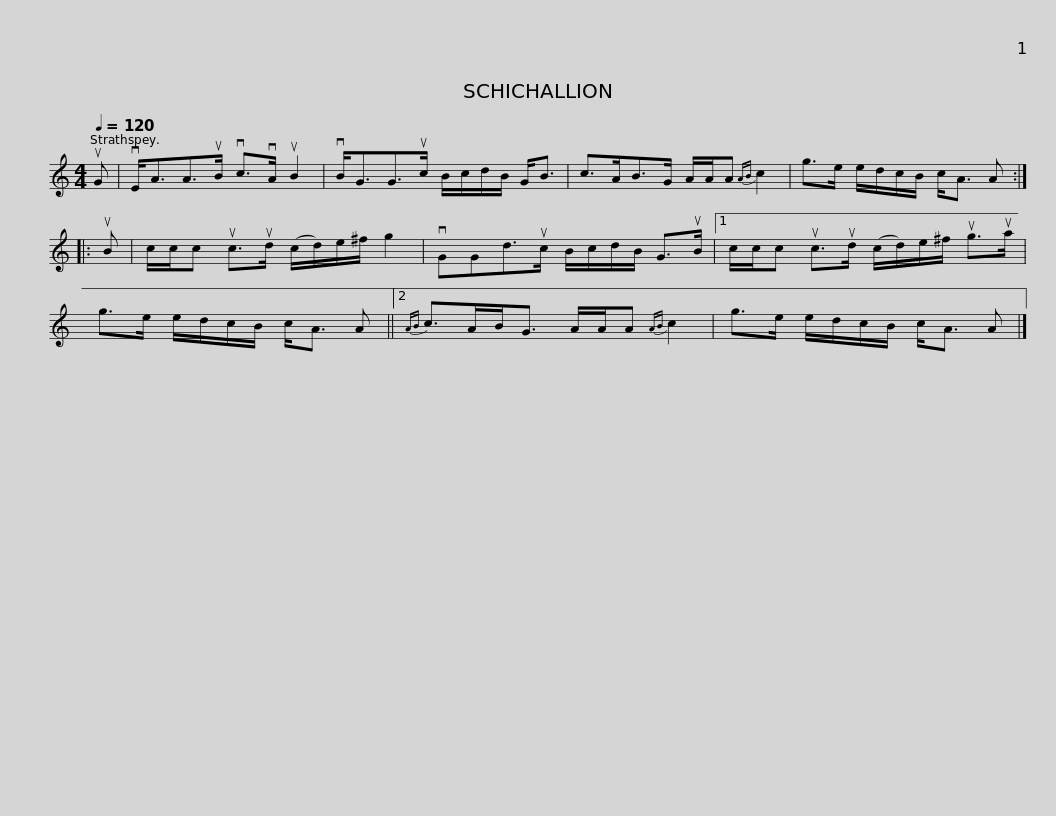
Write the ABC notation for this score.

X:1
L:1/8
Q:1/4=120
M:4/4
I:linebreak $
K:C
V:1 treble
V:1
 uG | vE<AA>uB vc>vA uB2 | vB<GG>uc B/c/d/B/ G<B | c>AB>G A/A/A{AB} c2 | g>e e/d/c/B/ c<A A :: %5
 uB |$ c/c/c uc>ud (c/d/)e/^f/ g2 | vGGd>uc B/c/d/B/ G>uB |1 c/c/c uc>ud (c/d/)e/^f/ ug>ua | g>e e/d/c/B/ c<A A ||2$ %10
{AB} c>AB<G A/A/A{AB} c2 | g>e e/d/c/B/ c<A A |] %12
